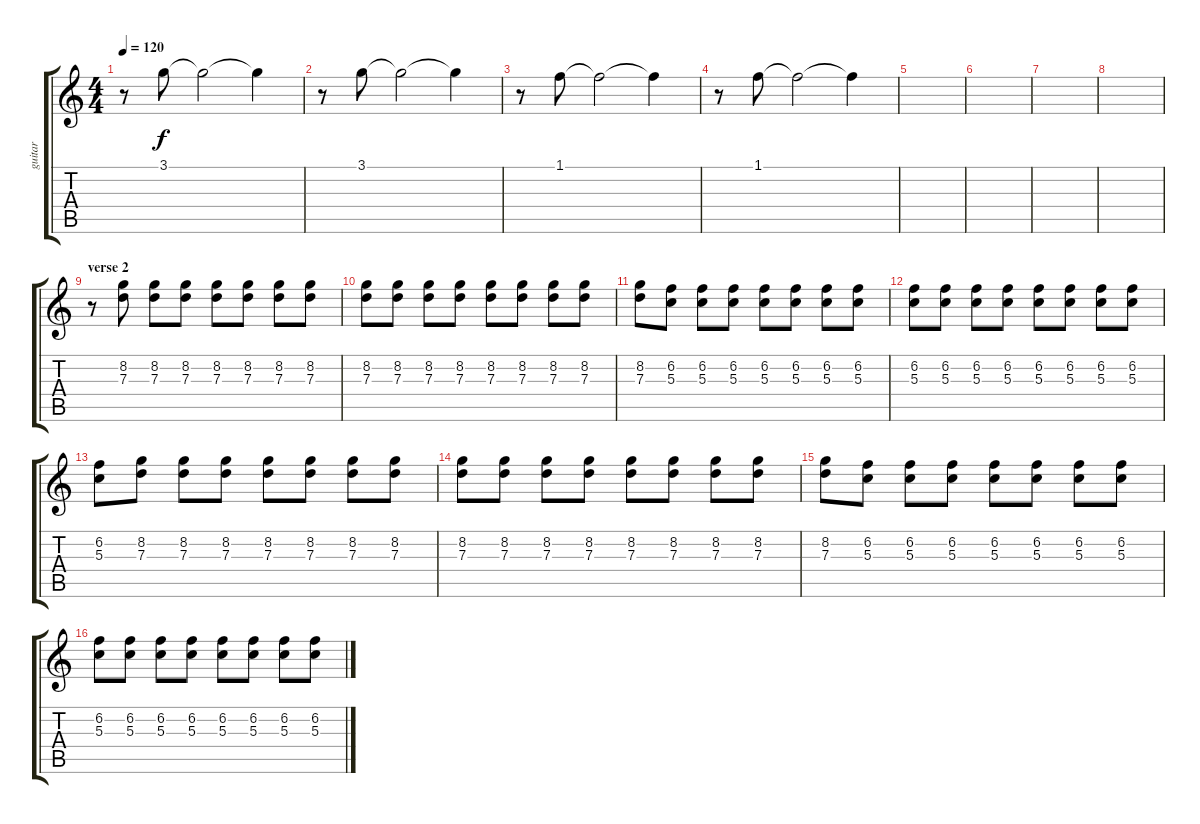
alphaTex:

\track ("guitar " "guitar ") {instrument electricguitarjazz}
\staff {score tabs}
\tuning (E4 B3 G3 D3 A2 E2) {hide}
\ts (4 4)
\tempo 120
\clef g2
\ks c
r.8{dy f} 3.1.8 3.1{t}.2 3.1{t}.4 |
r.8 3.1.8 3.1{t}.2 3.1{t}.4 |
r.8 1.1.8 1.1{t}.2 1.1{t}.4 |
r.8 1.1.8 1.1{t}.2 1.1{t}.4 |
|
|
|
|
\section ("" "verse 2")
r.8{volume 7 instrument electricguitarmuted} (8.2 7.3).8 (8.2 7.3).8 (8.2 7.3).8 (8.2 7.3).8 (8.2 7.3).8 (8.2 7.3).8 (8.2 7.3).8 |
(8.2 7.3).8 (8.2 7.3).8 (8.2 7.3).8 (8.2 7.3).8 (8.2 7.3).8 (8.2 7.3).8 (8.2 7.3).8 (8.2 7.3).8 |
(8.2 7.3).8 (6.2 5.3).8 (6.2 5.3).8 (6.2 5.3).8 (6.2 5.3).8 (6.2 5.3).8 (6.2 5.3).8 (6.2 5.3).8 |
(6.2 5.3).8 (6.2 5.3).8 (6.2 5.3).8 (6.2 5.3).8 (6.2 5.3).8 (6.2 5.3).8 (6.2 5.3).8 (6.2 5.3).8 |
(6.2 5.3).8 (8.2 7.3).8 (8.2 7.3).8 (8.2 7.3).8 (8.2 7.3).8 (8.2 7.3).8 (8.2 7.3).8 (8.2 7.3).8 |
(8.2 7.3).8 (8.2 7.3).8 (8.2 7.3).8 (8.2 7.3).8 (8.2 7.3).8 (8.2 7.3).8 (8.2 7.3).8 (8.2 7.3).8 |
(8.2 7.3).8 (6.2 5.3).8 (6.2 5.3).8 (6.2 5.3).8 (6.2 5.3).8 (6.2 5.3).8 (6.2 5.3).8 (6.2 5.3).8 |
(6.2 5.3).8 (6.2 5.3).8 (6.2 5.3).8 (6.2 5.3).8 (6.2 5.3).8 (6.2 5.3).8 (6.2 5.3).8 (6.2 5.3).8
